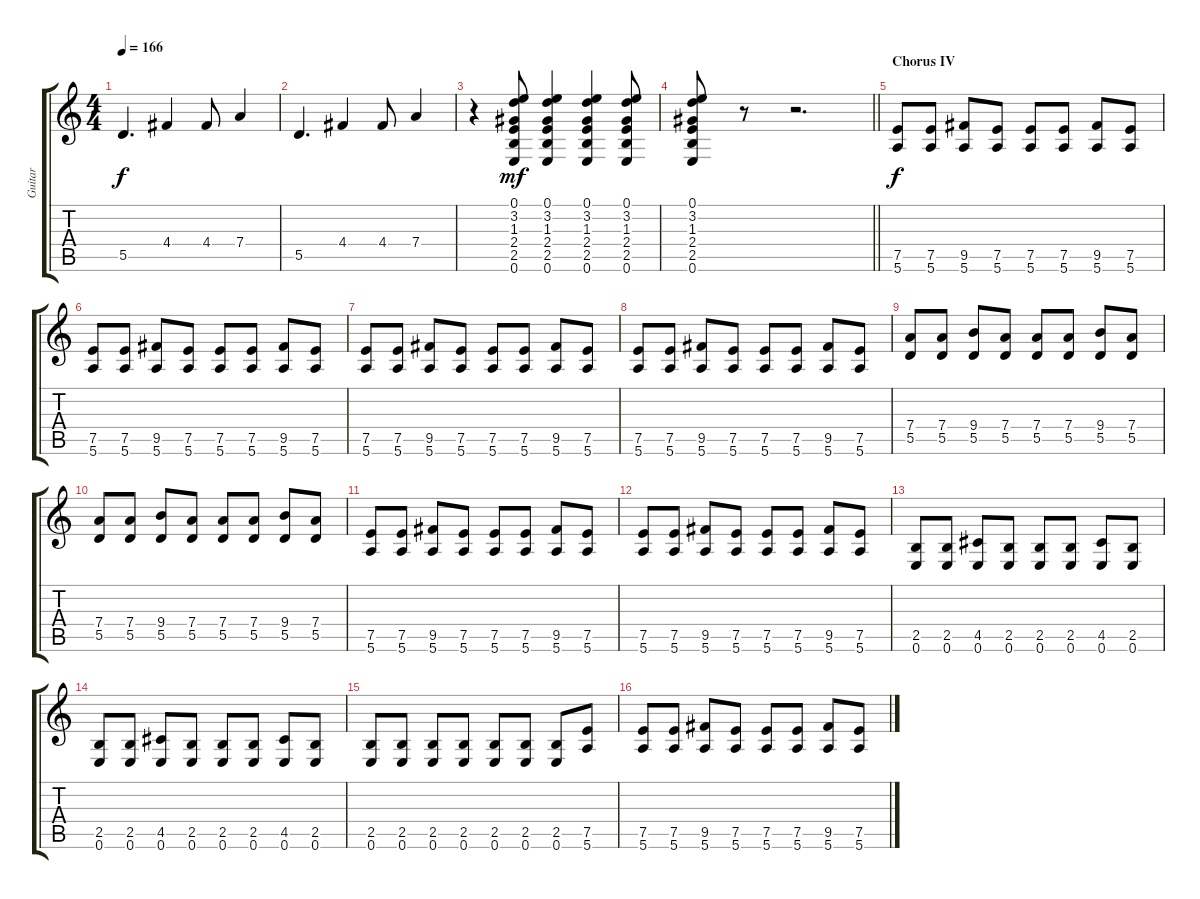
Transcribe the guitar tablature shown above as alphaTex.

\track ("Guitar" "Guitar") {instrument electricguitarclean}
\staff {score tabs}
\tuning (E4 B3 G3 D3 A2 E2) {hide}
\ts (4 4)
\tempo 166
\clef g2
\ks c
5.5.4{d dy f} 4.4.4 4.4.8 7.4.4 |
5.5.4{d} 4.4.4 4.4.8 7.4.4 |
r.4 (0.1 3.2 1.3 2.4 2.5 0.6).8{dy mf} (0.1 3.2 1.3 2.4 2.5 0.6).4 (0.1 3.2 1.3 2.4 2.5 0.6).4 (0.1 3.2 1.3 2.4 2.5 0.6).8 |
\barLineRight lightlight
(0.1 3.2 1.3 2.4 2.5 0.6).8 r.8 r.2{d} |
\section ("" "Chorus IV")
(7.5 5.6).8{dy f} (7.5 5.6).8 (9.5 5.6).8 (7.5 5.6).8 (7.5 5.6).8 (7.5 5.6).8 (9.5 5.6).8 (7.5 5.6).8 |
(7.5 5.6).8 (7.5 5.6).8 (9.5 5.6).8 (7.5 5.6).8 (7.5 5.6).8 (7.5 5.6).8 (9.5 5.6).8 (7.5 5.6).8 |
(7.5 5.6).8 (7.5 5.6).8 (9.5 5.6).8 (7.5 5.6).8 (7.5 5.6).8 (7.5 5.6).8 (9.5 5.6).8 (7.5 5.6).8 |
(7.5 5.6).8 (7.5 5.6).8 (9.5 5.6).8 (7.5 5.6).8 (7.5 5.6).8 (7.5 5.6).8 (9.5 5.6).8 (7.5 5.6).8 |
(7.4 5.5).8 (7.4 5.5).8 (9.4 5.5).8 (7.4 5.5).8 (7.4 5.5).8 (7.4 5.5).8 (9.4 5.5).8 (7.4 5.5).8 |
(7.4 5.5).8 (7.4 5.5).8 (9.4 5.5).8 (7.4 5.5).8 (7.4 5.5).8 (7.4 5.5).8 (9.4 5.5).8 (7.4 5.5).8 |
(7.5 5.6).8 (7.5 5.6).8 (9.5 5.6).8 (7.5 5.6).8 (7.5 5.6).8 (7.5 5.6).8 (9.5 5.6).8 (7.5 5.6).8 |
(7.5 5.6).8 (7.5 5.6).8 (9.5 5.6).8 (7.5 5.6).8 (7.5 5.6).8 (7.5 5.6).8 (9.5 5.6).8 (7.5 5.6).8 |
(2.5 0.6).8 (2.5 0.6).8 (4.5 0.6).8 (2.5 0.6).8 (2.5 0.6).8 (2.5 0.6).8 (4.5 0.6).8 (2.5 0.6).8 |
(2.5 0.6).8 (2.5 0.6).8 (4.5 0.6).8 (2.5 0.6).8 (2.5 0.6).8 (2.5 0.6).8 (4.5 0.6).8 (2.5 0.6).8 |
(2.5 0.6).8 (2.5 0.6).8 (2.5 0.6).8 (2.5 0.6).8 (2.5 0.6).8 (2.5 0.6).8 (2.5 0.6).8 (7.5 5.6).8 |
(7.5 5.6).8 (7.5 5.6).8 (9.5 5.6).8 (7.5 5.6).8 (7.5 5.6).8 (7.5 5.6).8 (9.5 5.6).8 (7.5 5.6).8
